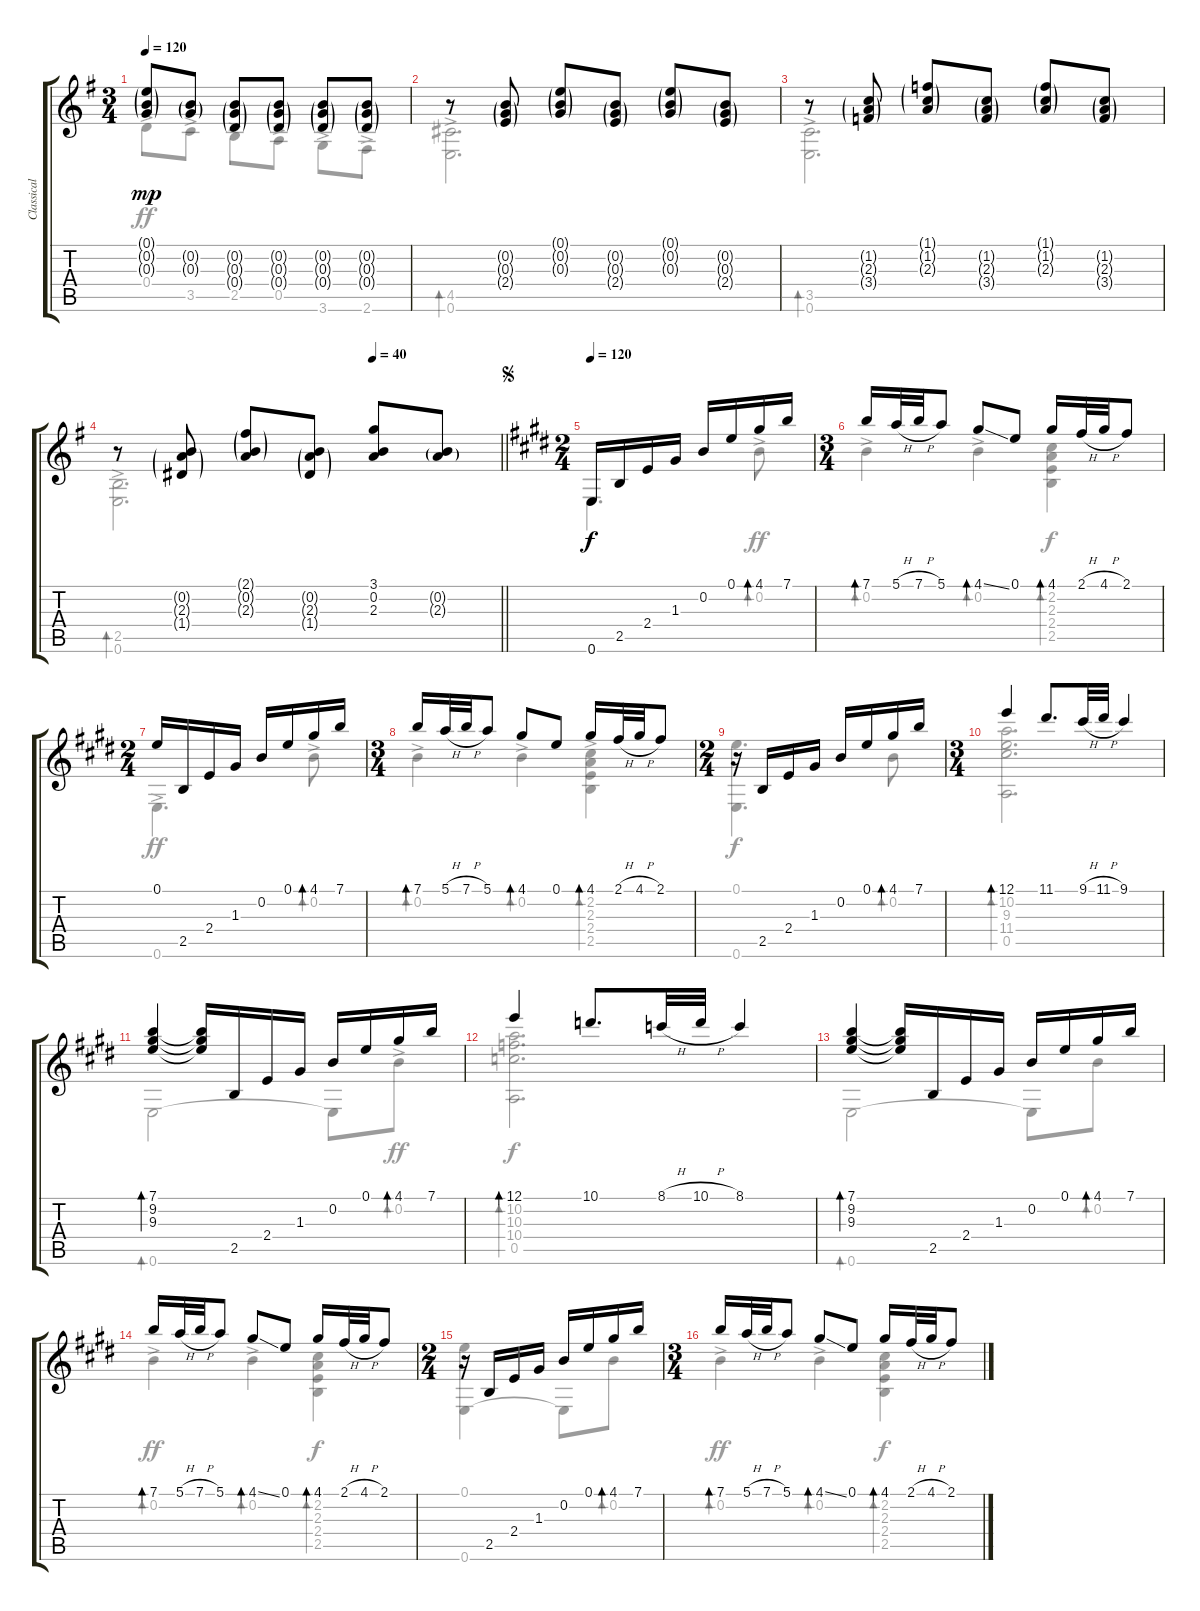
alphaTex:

\track ("Classical guitar" "Classical ") {instrument acousticguitarnylon}
\staff {score tabs}
\tuning (E4 B3 G3 D3 A2 E2) {hide}
\voice
\ts (3 4)
\tempo 120
\clef g2
\ks g
(0.1{g} 0.2{g} 0.3{g}).8{dy mp} (0.2{g} 0.3{g}).8 (0.2{g} 0.3{g} 0.4{g}).8 (0.2{g} 0.3{g} 0.4{g}).8 (0.2{g} 0.3{g} 0.4{g}).8 (0.2{g} 0.3{g} 0.4{g}).8 |
r.8 (0.2{g} 0.3{g} 2.4{g}).8 (0.1{g} 0.2{g} 0.3{g}).8 (0.2{g} 0.3{g} 2.4{g}).8 (0.1{g} 0.2{g} 0.3{g}).8 (0.2{g} 0.3{g} 2.4{g}).8 |
r.8 (1.2{g} 2.3{g} 3.4{g}).8 (1.1{g} 1.2{g} 2.3{g}).8 (1.2{g} 2.3{g} 3.4{g}).8 (1.1{g} 1.2{g} 2.3{g}).8 (1.2{g} 2.3{g} 3.4{g}).8 |
\tempo (40 0.6666666666666666)
\barLineRight lightlight
r.8 (0.2{g} 2.3{g} 1.4{g}).8 (2.1{g} 0.2{g} 2.3{g}).8 (0.2{g} 2.3{g} 1.4{g}).8 (3.1 0.2 2.3).8 (0.2{g} 2.3{g}).8 |
\ts (2 4)
\jump segno
\tempo 120
\ks e
0.6.16{dy f} 2.5.16 2.4.16 1.3.16 0.2.16 0.1.16 4.1.16{bd 30} 7.1.16 |
\ts (3 4)
\ks c#minor
7.1.16{bd 30} 5.1{h}.32 7.1{h}.32 5.1.8 4.1{ss}.8{bd 30} 0.1.8 4.1.16{bd 30} 2.1{h}.32 4.1{h}.32 2.1.8 |
\ts (2 4)
0.1.16 2.5.16 2.4.16 1.3.16 0.2.16 0.1.16 4.1.16{bd 30} 7.1.16 |
\ts (3 4)
\ks e
7.1.16{bd 30} 5.1{h}.32 7.1{h}.32 5.1.8 4.1.8{bd 30} 0.1.8 4.1.16{bd 30} 2.1{h}.32 4.1{h}.32 2.1.8 |
\ts (2 4)
\ks c#minor
r.16 2.5.16 2.4.16 1.3.16 0.2.16 0.1.16 4.1.16{bd 30} 7.1.16 |
\ts (3 4)
12.1.4{bd 30} 11.1.8{d} 9.1{h}.32 11.1{h}.32 9.1.4 |
\ks e
(7.1 9.2 9.3).4{bd 30} (7.1{t} 9.2{t} 9.3{t}).16 2.5.16 2.4.16 1.3.16 0.2.16 0.1.16 4.1.16{bd 30} 7.1.16 |
\ks c#minor
12.1.4{bd 30} 10.1.8{d} 8.1{h}.32 10.1{h}.32 8.1.4 |
(7.1 9.2 9.3).4{bd 30} (7.1{t} 9.2{t} 9.3{t}).16 2.5.16 2.4.16 1.3.16 0.2.16 0.1.16 4.1.16{bd 30} 7.1.16 |
\ks e
7.1.16{bd 30} 5.1{h}.32 7.1{h}.32 5.1.8 4.1{ss}.8{bd 30} 0.1.8 4.1.16{bd 30} 2.1{h}.32 4.1{h}.32 2.1.8 |
\ts (2 4)
\ks c#minor
r.16 2.5.16 2.4.16 1.3.16 0.2.16 0.1.16 4.1.16{bd 30} 7.1.16 |
\ts (3 4)
7.1.16{bd 30} 5.1{h}.32 7.1{h}.32 5.1.8 4.1{ss}.8{bd 30} 0.1.8 4.1.16{bd 30} 2.1{h}.32 4.1{h}.32 2.1.8
\voice
\clef g2
\ottava regular
\simile none
\ks g
0.4{ac}.8{dy ff} 3.5{ac}.8 2.5{ac}.8 0.5{ac}.8 3.6{ac}.8 2.6{ac}.8 |
(4.5{ac} 0.6{ac}).2{d bd 30} |
(3.5{ac} 0.6{ac}).2{d bd 30} |
\barLineRight lightlight
(2.5{ac} 0.6{ac}).2{d bd 30} |
\ks e
0.6.4{d dy f} 0.2{ac}.8{bd 30 dy ff} |
\ks c#minor
0.2{ac}.4{bd 30} 0.2{ac}.4{bd 30} (2.2 2.3 2.4 2.5).4{bd 30 dy f} |
0.6{ac}.4{d dy ff} 0.2{ac}.8{bd 30} |
\ks e
0.2{ac}.4{bd 30} 0.2{ac}.4{bd 30} (2.2{ac} 2.3{ac} 2.4{ac} 2.5{ac}).4{bd 30} |
\ks c#minor
(0.1 0.6).4{d dy f} 0.2.8{bd 30} |
(10.2 9.3 11.4 0.5).2{d bd 30} |
\ks e
0.6.2{bd 30} 0.6{t}.8 0.2{ac}.8{bd 30 dy ff} |
\ks c#minor
(10.2 10.3 10.4 0.5).2{d bd 30 dy f} |
0.6.2{bd 30} 0.6{t}.8 0.2.8{bd 30} |
\ks e
0.2{ac}.4{bd 30 dy ff} 0.2{ac}.4{bd 30} (2.2 2.3 2.4 2.5).4{bd 30 dy f} |
\ks c#minor
(0.1 0.6).4 0.6{t}.8 0.2.8{bd 30} |
0.2{ac}.4{bd 30 dy ff} 0.2{ac}.4{bd 30} (2.2 2.3 2.4 2.5).4{bd 30 dy f}
